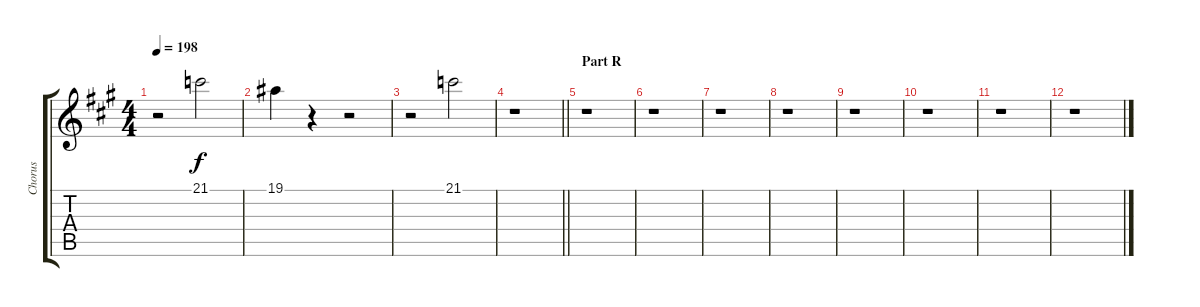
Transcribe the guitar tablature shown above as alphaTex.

\track ("Chorus" "Chorus") {instrument trumpet}
\staff {score tabs}
\tuning (Eb4 Bb3 Gb3 Db3 Ab2 Eb2) {hide}
\ts (4 4)
\tempo 198
\clef g2
\ks a
r.2{dy f} 21.1.2 |
19.1.4 r.4 r.2 |
r.2 21.1.2 |
\barLineRight lightlight
r.1 |
\section ("" "Part R")
r.1 |
r.1 |
r.1 |
r.1 |
r.1 |
r.1 |
r.1 |
r.1
